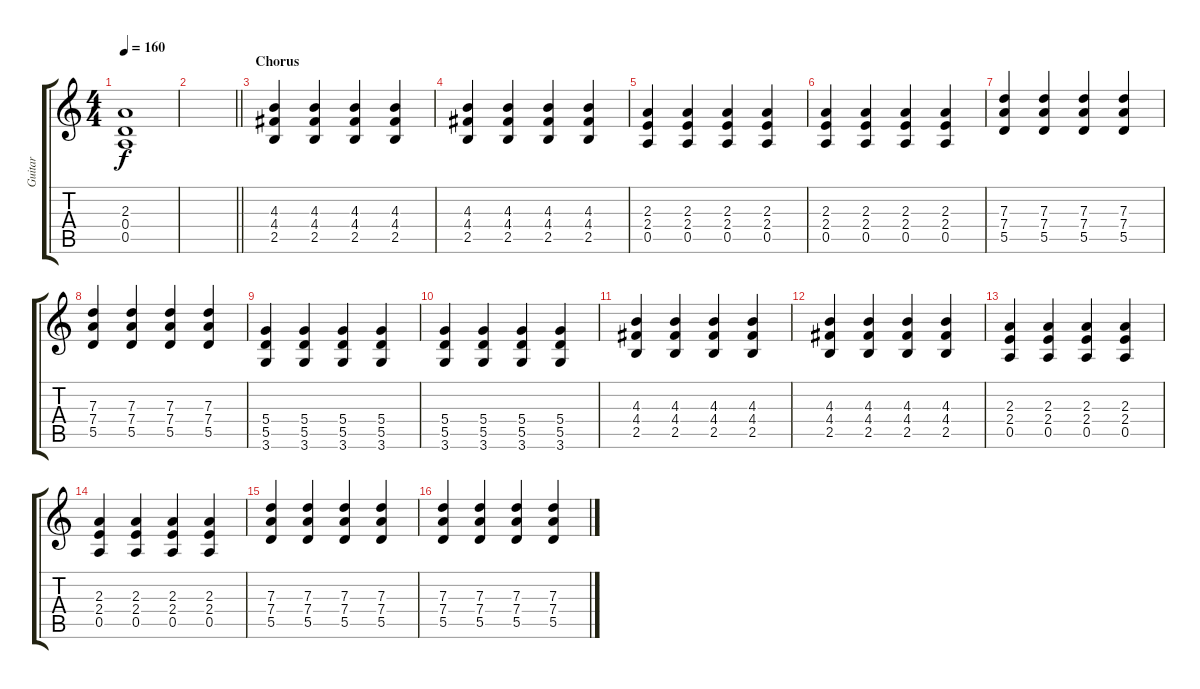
\track ("Guitar" "Guitar") {instrument acousticguitarsteel}
\staff {score tabs}
\tuning (E4 B3 G3 D3 A2 E2) {hide}
\ts (4 4)
\tempo 160
\clef g2
\ks c
(2.3 0.4 0.5).1{dy f} |
\barLineRight lightlight
|
\section ("" "Chorus")
(4.3 4.4 2.5).4{instrument overdrivenguitar} (4.3 4.4 2.5).4 (4.3 4.4 2.5).4 (4.3 4.4 2.5).4 |
(4.3 4.4 2.5).4 (4.3 4.4 2.5).4 (4.3 4.4 2.5).4 (4.3 4.4 2.5).4 |
(2.3 2.4 0.5).4 (2.3 2.4 0.5).4 (2.3 2.4 0.5).4 (2.3 2.4 0.5).4 |
(2.3 2.4 0.5).4 (2.3 2.4 0.5).4 (2.3 2.4 0.5).4 (2.3 2.4 0.5).4 |
(7.3 7.4 5.5).4 (7.3 7.4 5.5).4 (7.3 7.4 5.5).4 (7.3 7.4 5.5).4 |
(7.3 7.4 5.5).4 (7.3 7.4 5.5).4 (7.3 7.4 5.5).4 (7.3 7.4 5.5).4 |
(5.4 5.5 3.6).4 (5.4 5.5 3.6).4 (5.4 5.5 3.6).4 (5.4 5.5 3.6).4 |
(5.4 5.5 3.6).4 (5.4 5.5 3.6).4 (5.4 5.5 3.6).4 (5.4 5.5 3.6).4 |
(4.3 4.4 2.5).4 (4.3 4.4 2.5).4 (4.3 4.4 2.5).4 (4.3 4.4 2.5).4 |
(4.3 4.4 2.5).4 (4.3 4.4 2.5).4 (4.3 4.4 2.5).4 (4.3 4.4 2.5).4 |
(2.3 2.4 0.5).4 (2.3 2.4 0.5).4 (2.3 2.4 0.5).4 (2.3 2.4 0.5).4 |
(2.3 2.4 0.5).4 (2.3 2.4 0.5).4 (2.3 2.4 0.5).4 (2.3 2.4 0.5).4 |
(7.3 7.4 5.5).4 (7.3 7.4 5.5).4 (7.3 7.4 5.5).4 (7.3 7.4 5.5).4 |
(7.3 7.4 5.5).4 (7.3 7.4 5.5).4 (7.3 7.4 5.5).4 (7.3 7.4 5.5).4
